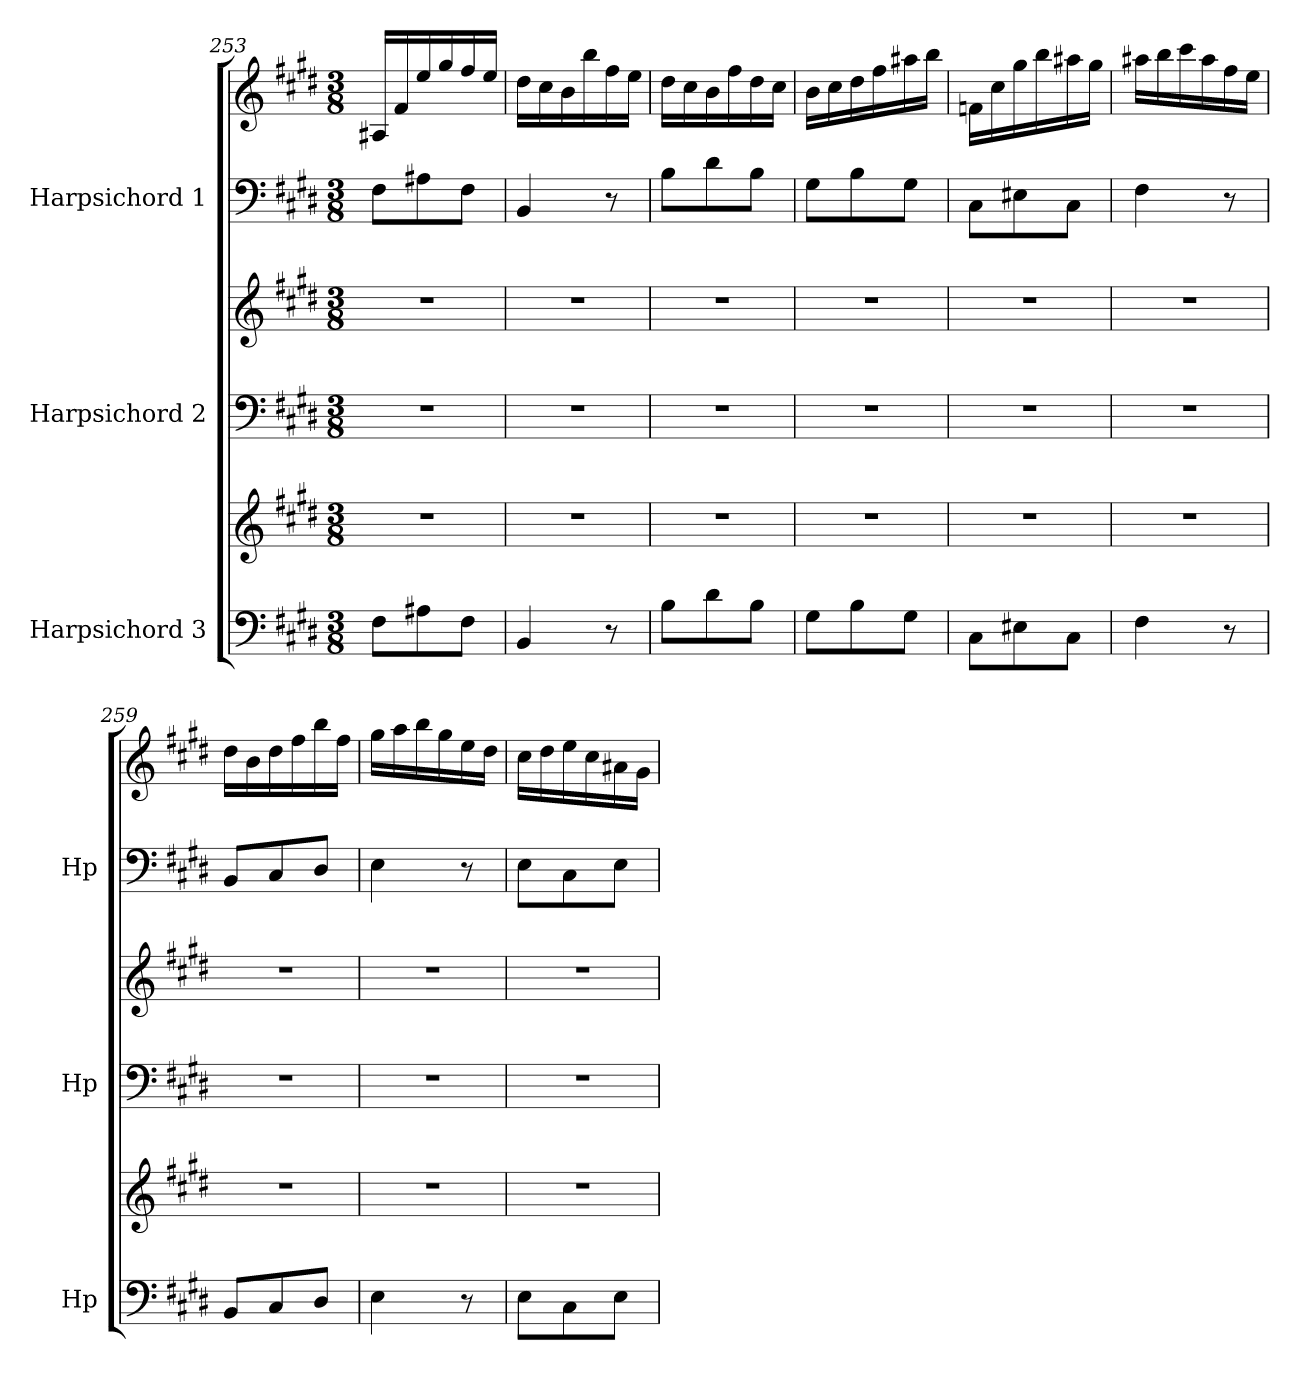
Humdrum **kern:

**kern	**kern	**kern	**kern	**kern	**kern
*part3	*part3	*part2	*part2	*part1	*part1
*staff6	*staff5	*staff4	*staff3	*staff2	*staff1
*I"Harpsichord 3	*	*I"Harpsichord 2	*	*I"Harpsichord 1	*
*I'Hp	*	*I'Hp	*	*I'Hp	*
*clefF4	*clefG2	*clefF4	*clefG2	*clefF4	*clefG2
*k[f#c#g#d#]	*k[f#c#g#d#]	*k[f#c#g#d#]	*k[f#c#g#d#]	*k[f#c#g#d#]	*k[f#c#g#d#]
*M3/8	*M3/8	*M3/8	*M3/8	*M3/8	*M3/8
=253	=253	=253	=253	=253	=253
8F#\L	4.r	4.r	4.r	8F#\L	16A#X/LL
.	.	.	.	.	16f#/
8A#X\	.	.	.	8A#X\	16ee/
.	.	.	.	.	16gg#/
8F#\J	.	.	.	8F#\J	16ff#/
.	.	.	.	.	16ee/JJ
=254	=254	=254	=254	=254	=254
4BB/	4.r	4.r	4.r	4BB/	16dd#\LL
.	.	.	.	.	16cc#\
.	.	.	.	.	16b\
.	.	.	.	.	16bb\
8r	.	.	.	8r	16ff#\
.	.	.	.	.	16ee\JJ
!!LO:LB:g=z
=255	=255	=255	=255	=255	=255
8B\L	4.r	4.r	4.r	8B\L	16dd#\LL
.	.	.	.	.	16cc#\
8d#\	.	.	.	8d#\	16b\
.	.	.	.	.	16ff#\
8B\J	.	.	.	8B\J	16dd#\
.	.	.	.	.	16cc#\JJ
=256	=256	=256	=256	=256	=256
8G#\L	4.r	4.r	4.r	8G#\L	16b\LL
.	.	.	.	.	16cc#\
8B\	.	.	.	8B\	16dd#\
.	.	.	.	.	16ff#\
8G#\J	.	.	.	8G#\J	16aa#X\
.	.	.	.	.	16bb\JJ
=257	=257	=257	=257	=257	=257
8C#\L	4.r	4.r	4.r	8C#\L	16fn\LL
.	.	.	.	.	16cc#\
8E#X\	.	.	.	8E#X\	16gg#\
.	.	.	.	.	16bb\
8C#\J	.	.	.	8C#\J	16aa#X\
.	.	.	.	.	16gg#\JJ
=258	=258	=258	=258	=258	=258
4F#\	4.r	4.r	4.r	4F#\	16aa#X\LL
.	.	.	.	.	16bb\
.	.	.	.	.	16ccc#\
.	.	.	.	.	16aa#\
8r	.	.	.	8r	16ff#\
.	.	.	.	.	16ee\JJ
=259	=259	=259	=259	=259	=259
8BB/L	4.r	4.r	4.r	8BB/L	16dd#\LL
.	.	.	.	.	16b\
8C#/	.	.	.	8C#/	16dd#\
.	.	.	.	.	16ff#\
8D#/J	.	.	.	8D#/J	16bb\
.	.	.	.	.	16ff#\JJ
=260	=260	=260	=260	=260	=260
4E\	4.r	4.r	4.r	4E\	16gg#\LL
.	.	.	.	.	16aa\
.	.	.	.	.	16bb\
.	.	.	.	.	16gg#\
8r	.	.	.	8r	16ee\
.	.	.	.	.	16dd#\JJ
!!LO:PB:g=z
=261	=261	=261	=261	=261	=261
8E\L	4.r	4.r	4.r	8E\L	16cc#\LL
.	.	.	.	.	16dd#\
8C#\	.	.	.	8C#\	16ee\
.	.	.	.	.	16cc#\
8E\J	.	.	.	8E\J	16a#X\
.	.	.	.	.	16g#\JJ
=	=	=	=	=	=
*-	*-	*-	*-	*-	*-
